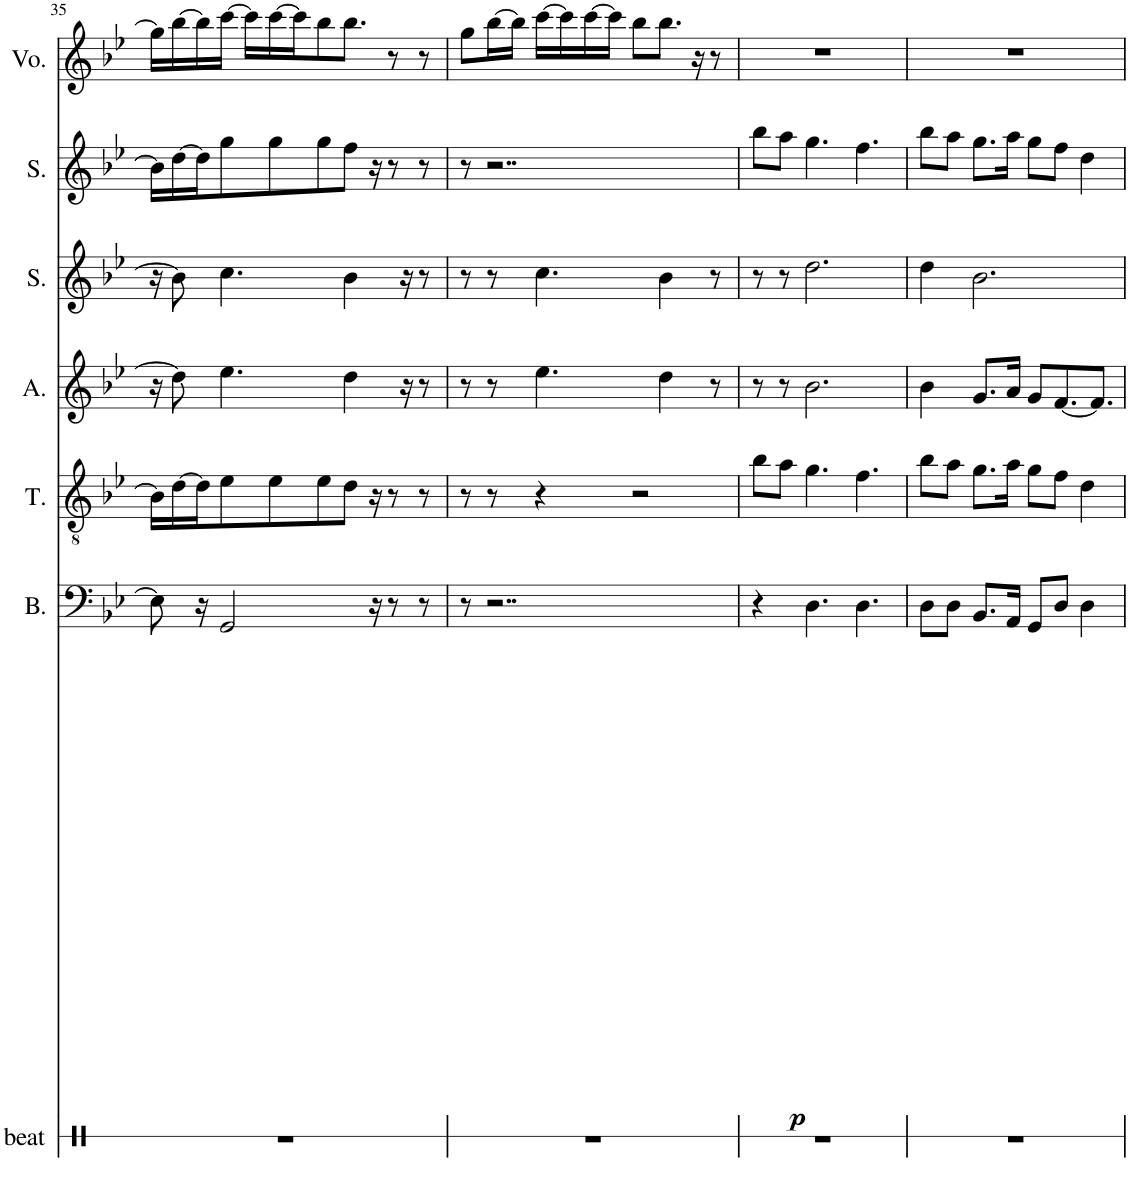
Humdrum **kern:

**kern	**kern	**dynam	**kern	**kern	**kern	**kern	**kern
*part7	*part6	*part6	*part5	*part4	*part3	*part2	*part1
*staff7	*staff6	*staff6	*staff5	*staff4	*staff3	*staff2	*staff1
*I"beatbox	*I"Bass	*	*I"Tenor	*I"Alto	*I"Soprano	*I"Soprano	*I"Voice
*I'beat	*I'B.	*	*I'T.	*I'A.	*I'S.	*I'S.	*I'Vo.
!!LO:PB:g=z
*clefX	*clefF4	*	*clefGv2	*clefG2	*clefG2	*clefG2	*clefG2
*k[]	*k[b-e-]	*	*k[b-e-]	*k[b-e-]	*k[b-e-]	*k[b-e-]	*k[b-e-]
*M4/4	*M4/4	*	*M4/4	*M4/4	*M4/4	*M4/4	*M4/4
=35	=35	=35	=35	=35	=35	=35	=35
1r	8E-\]	.	16B-\LL]	16r	16r	16b-\LL]	16gg\LL]
.	.	.	[16d\	8dd\]	8b-\]	[16dd\	[16bb-\
.	16r	.	16d\J]	.	.	16dd\J]	16bb-\]
.	2GG/	.	8e-\	4.ee-\	4.cc\	8gg\	[16ccc\JJ
.	.	.	.	.	.	.	16ccc\LL]
.	.	.	8e-\	.	.	8gg\	[16ccc\
.	.	.	.	.	.	.	16ccc\J]
.	.	.	8e-\	.	.	8gg\	8bb-\
.	.	.	8d\J	4dd\	4b-\	8ff\J	8.bb-\J
.	16r	.	16r	.	.	16r	.
.	8r	.	8r	.	.	8r	8r
.	.	.	.	16r	16r	.	.
.	8r	.	8r	8r	8r	8r	8r
=36	=36	=36	=36	=36	=36	=36	=36
1r	8r	.	8r	8r	8r	8r	8gg\L
.	2..r	.	8r	8r	8r	2..r	[16bb-\L
.	.	.	.	.	.	.	16bb-\JJ]
.	.	.	4r	4.ee-\	4.cc\	.	[16ccc\LL
.	.	.	.	.	.	.	16ccc\]
.	.	.	.	.	.	.	[16ccc\
.	.	.	.	.	.	.	16ccc\JJ]
.	.	.	2r	.	.	.	8bb-\L
.	.	.	.	4dd\	4b-\	.	8.bb-\J
.	.	.	.	.	.	.	16r
.	.	.	.	8r	8r	.	8r
=37	=37	=37	=37	=37	=37	=37	=37
!	!	!LO:DY:b	!	!	!	!	!
1r	4r	p	8b-\L	8r	8r	8bb-\L	1r
.	.	.	8a\J	8r	8r	8aa\J	.
.	4.D\	.	4.g\	2.b-\	2.dd\	4.gg\	.
.	4.D\	.	4.f\	.	.	4.ff\	.
=38	=38	=38	=38	=38	=38	=38	=38
1r	8D\L	.	8b-\L	4b-\	4dd\	8bb-\L	1r
.	8D\J	.	8a\J	.	.	8aa\J	.
.	8.BB-/L	.	8.g\L	8.g/L	2.b-\	8.gg\L	.
.	16AA/Jk	.	16a\Jk	16a/Jk	.	16aa\Jk	.
.	8GG/L	.	8g\L	8g/L	.	8gg\L	.
.	8D/J	.	8f\J	[8.f/	.	8ff\J	.
.	4D\	.	4d\	.	.	4dd\	.
.	.	.	.	8.f/J]	.	.	.
=	=	=	=	=	=	=	=
*-	*-	*-	*-	*-	*-	*-	*-
